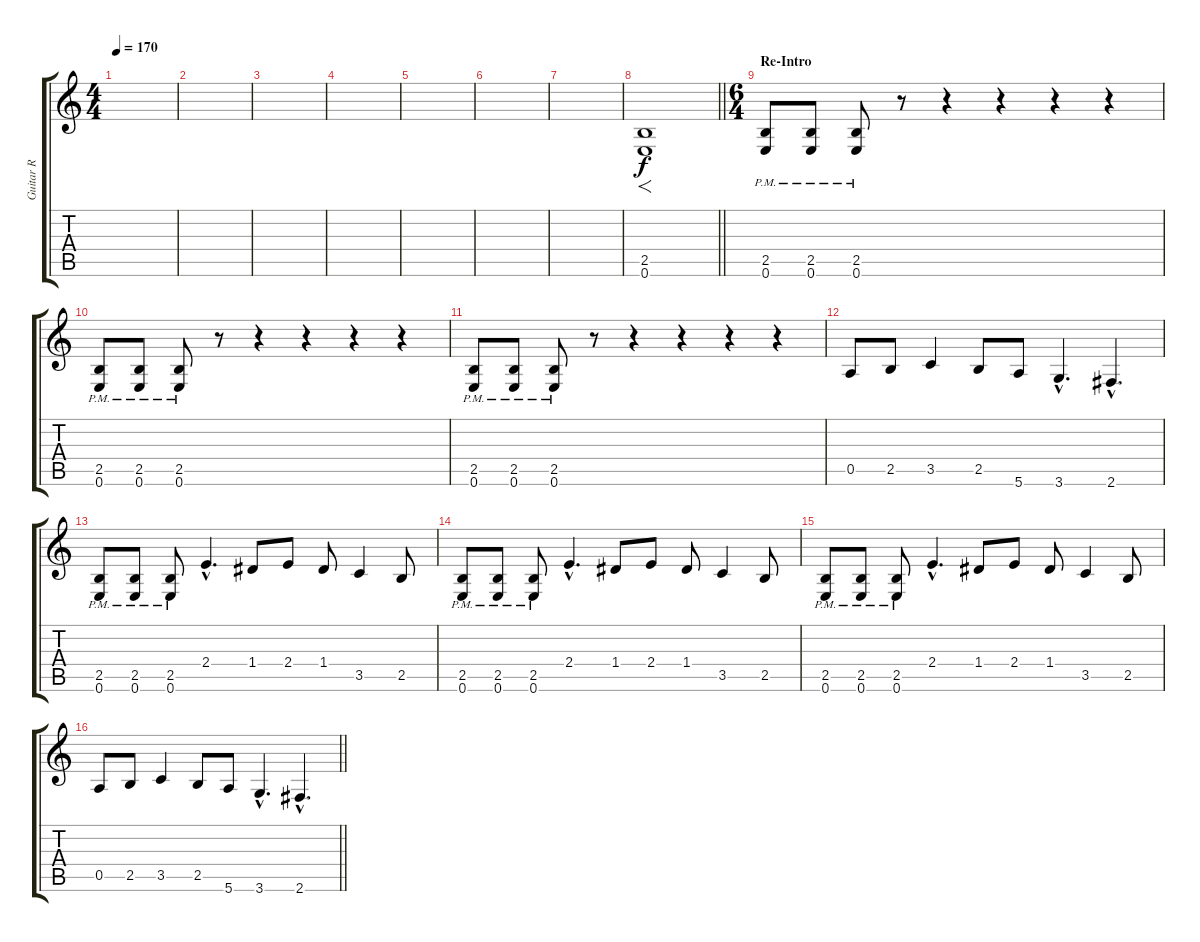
\track ("Guitar R" "Guitar R") {instrument distortionguitar}
\staff {score tabs}
\tuning (E4 B3 G3 D3 A2 E2) {hide}
\ts (4 4)
\tempo 170
\clef g2
\ks c
|
|
|
|
|
|
|
\barLineRight lightlight
(2.5 0.6).1{f volume 14} |
\ts (6 4)
\section ("" "Re-Intro")
(2.5{pm} 0.6{pm}).8 (2.5{pm} 0.6{pm}).8 (2.5{pm} 0.6{pm}).8 r.8 r.4 r.4 r.4 r.4 |
(2.5{pm} 0.6{pm}).8 (2.5{pm} 0.6{pm}).8 (2.5{pm} 0.6{pm}).8 r.8 r.4 r.4 r.4 r.4 |
(2.5{pm} 0.6{pm}).8 (2.5{pm} 0.6{pm}).8 (2.5{pm} 0.6{pm}).8 r.8 r.4 r.4 r.4 r.4 |
0.5.8 2.5.8 3.5.4 2.5.8 5.6.8 3.6{hac}.4{d} 2.6{hac}.4{d} |
(2.5{pm} 0.6{pm}).8 (2.5{pm} 0.6{pm}).8 (2.5{pm} 0.6{pm}).8 2.4{hac}.4{d} 1.4.8 2.4.8 1.4.8 3.5.4 2.5.8 |
(2.5{pm} 0.6{pm}).8 (2.5{pm} 0.6{pm}).8 (2.5{pm} 0.6{pm}).8 2.4{hac}.4{d} 1.4.8 2.4.8 1.4.8 3.5.4 2.5.8 |
(2.5{pm} 0.6{pm}).8 (2.5{pm} 0.6{pm}).8 (2.5{pm} 0.6{pm}).8 2.4{hac}.4{d} 1.4.8 2.4.8 1.4.8 3.5.4 2.5.8 |
\barLineRight lightlight
0.5.8 2.5.8 3.5.4 2.5.8 5.6.8 3.6{hac}.4{d} 2.6{hac}.4{d}
